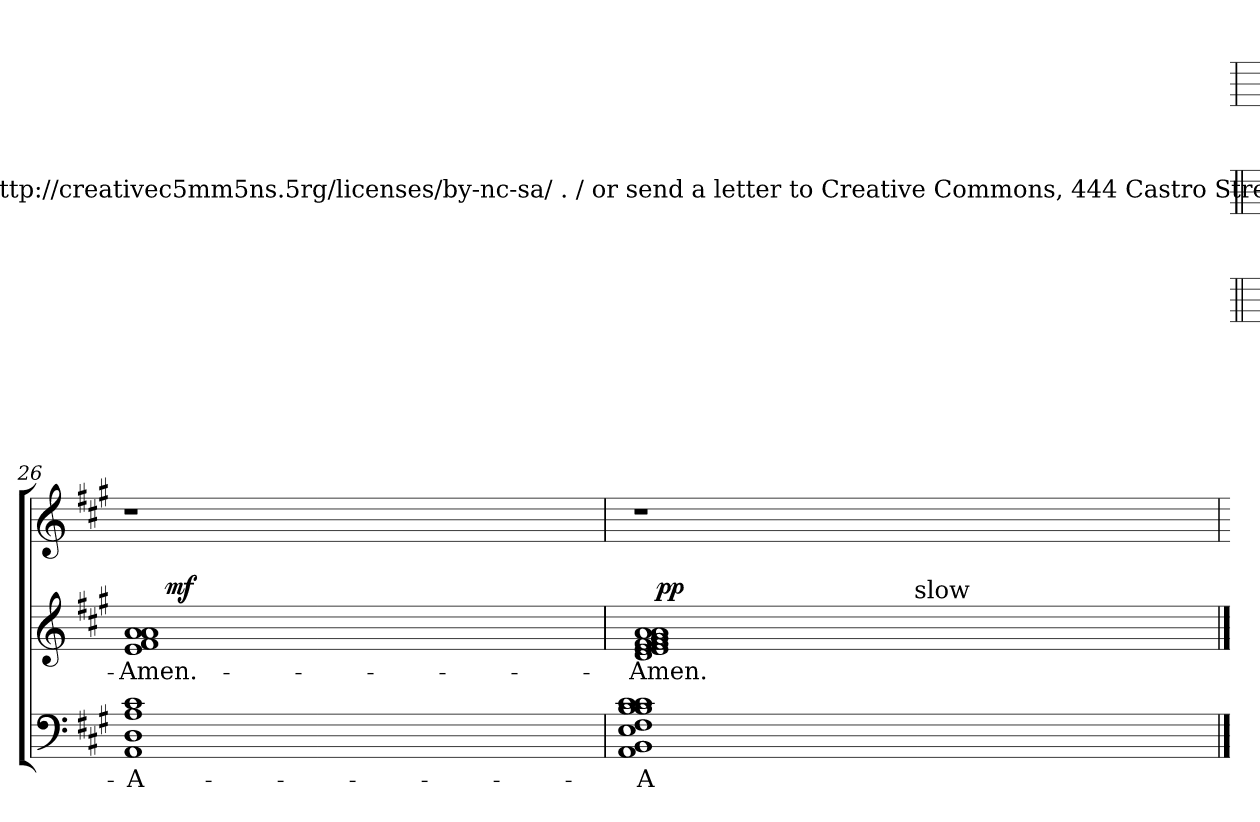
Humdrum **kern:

**kern	**text	**kern	**text	**dynam	**kern
*part3	*part3	*part2	*part2	*part2	*part1
*staff3	*staff3	*staff2	*staff2	*staff2	*staff1
*I"O Lord, open thou our lips.	*	*I"To view a copy of this license, visit http://creativec5mm5ns.5rg/licenses/by-nc-sa/ . /  or send a letter to Creative Commons, 444 Castro Street, Suite 9oo, Mountain View, California, 94041, Usa.	*	*	*I"Instrument 1
!!LO:LB:g=z
*clefF4	*	*clefG2	*	*	*clefG2
*ITrd-2c-3	*	*	*	*	*ITrd-2c-3
*k[]	*	*k[f#c#g#]	*	*	*k[]
*C:	*	*A:	*	*	*C:
=25	=25	=25	=25	=25	=25
!LO:TX:b:t=The three Amens are labeled in the source&colon;	!	!	!	!	!
!LO:TX:b:t=(1) This amen to be sung to colects before sermon	!	!	!	!	!
!LO:TX:b:t=(2) After sermon etc.	!	!	!	!	!
!LO:TX:b:t=(3) After Blessing.	!	!	!	!	!
!	!LO:LY:a:cj	!	!LO:LY:b	!	!
*	*	*^	*	*	*
1e 1d 1G 1C	A-	1a 1g# 1e 1e	16ryy	Amen.-	.	1r
!	!	!	!	!	!LO:DY:a	!
.	.	.	2...ryy	.	mf	.
=26||	=26	=26||	=26||	=26	=26	=26
!	!LO:LY:a:cj	!	!	!LO:LY:b	!	!
1e 1c 1F 1C	-A-	1a 1a 1f# 1e	32.ryy	-Amen.-	.	1r
!	!	!	!	!	!LO:DY:a	!
.	.	.	2ryy	.	mf	.
.	.	.	4ryy	.	.	.
.	.	.	8ryy	.	.	.
.	.	.	16ryy	.	.	.
.	.	.	64ryy	.	.	.
=27!	=27	=27!	=27!	=27	=27	=27
!	!LO:LY:a:cj	!	!	!LO:LY:b	!	!
*	*	*	*^	*	*	*
(<1e 1e 1d 1d 1A 1G 1D 1C	-A-	(>1a 1a 1g# 1f# 1f# 1e 1d 1e	64ryy	4ryy	-Amen.-	.	1r
!	!	!	!	!	!	!LO:DY:a	!
.	.	.	2ryy	.	.	pp	.
.	.	.	.	8ryy	.	.	.
.	.	.	.	16ryy	.	.	.
.	.	.	.	64ryy	.	.	.
!	!	!	!	!LO:TX:a:t=slow	!	!	!
.	.	.	.	2ryy	.	.	.
.	.	.	4ryy	.	.	.	.
.	.	.	8...ryy	.	.	.	.
.	.	.	.	32.ryy	.	.	.
*	*	*v	*v	*v	*	*	*
==	=	==	=	=	=
*-	*-	*-	*-	*-	*-
